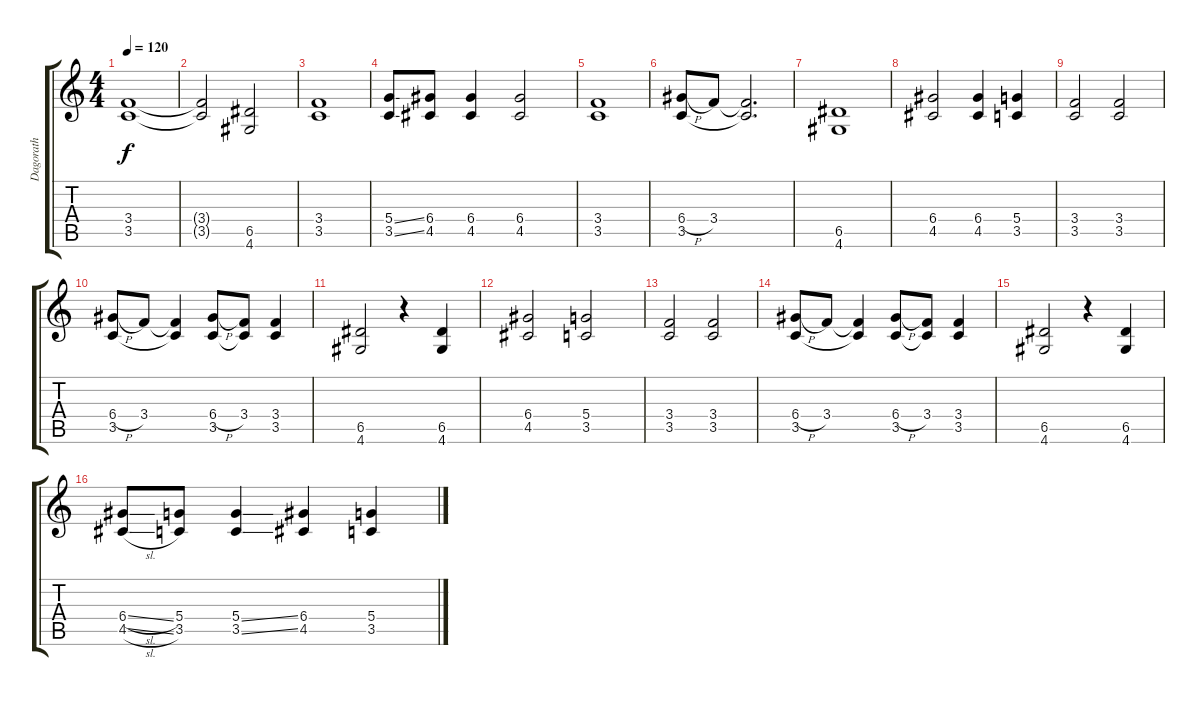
\track ("Dagorath" "Dagorath") {instrument distortionguitar}
\staff {score tabs}
\tuning (E4 B3 G3 D3 A2 E2) {hide}
\ts (4 4)
\tempo 120
\clef g2
\ks c
(3.4 3.5).1{dy f} |
(3.4{t} 3.5{t}).2 (6.5 4.6).2 |
(3.4 3.5).1 |
(5.4{ss} 3.5{ss}).8 (6.4 4.5).8 (6.4 4.5).4 (6.4 4.5).2 |
(3.4 3.5).1 |
(6.4{h} 3.5).8 3.4.8 (3.4{t} 3.5{t}).2{d} |
(6.5 4.6).1 |
(6.4 4.5).2 (6.4 4.5).4 (5.4 3.5).4 |
(3.4 3.5).2 (3.4 3.5).2 |
(6.4{h} 3.5).8 3.4.8 (3.4{t} 3.5{t}).4 (6.4{h} 3.5).8 (3.4 3.5{t}).8 (3.4 3.5).4 |
(6.5 4.6).2 r.4 (6.5 4.6).4 |
(6.4 4.5).2 (5.4 3.5).2 |
(3.4 3.5).2 (3.4 3.5).2 |
(6.4{h} 3.5).8 3.4.8 (3.4{t} 3.5{t}).4 (6.4{h} 3.5).8 (3.4 3.5{t}).8 (3.4 3.5).4 |
(6.5 4.6).2 r.4 (6.5 4.6).4 |
(6.4{sl} 4.5{sl}).8 (5.4 3.5).8 (5.4{ss} 3.5{ss}).4 (6.4 4.5).4 (5.4 3.5).4
